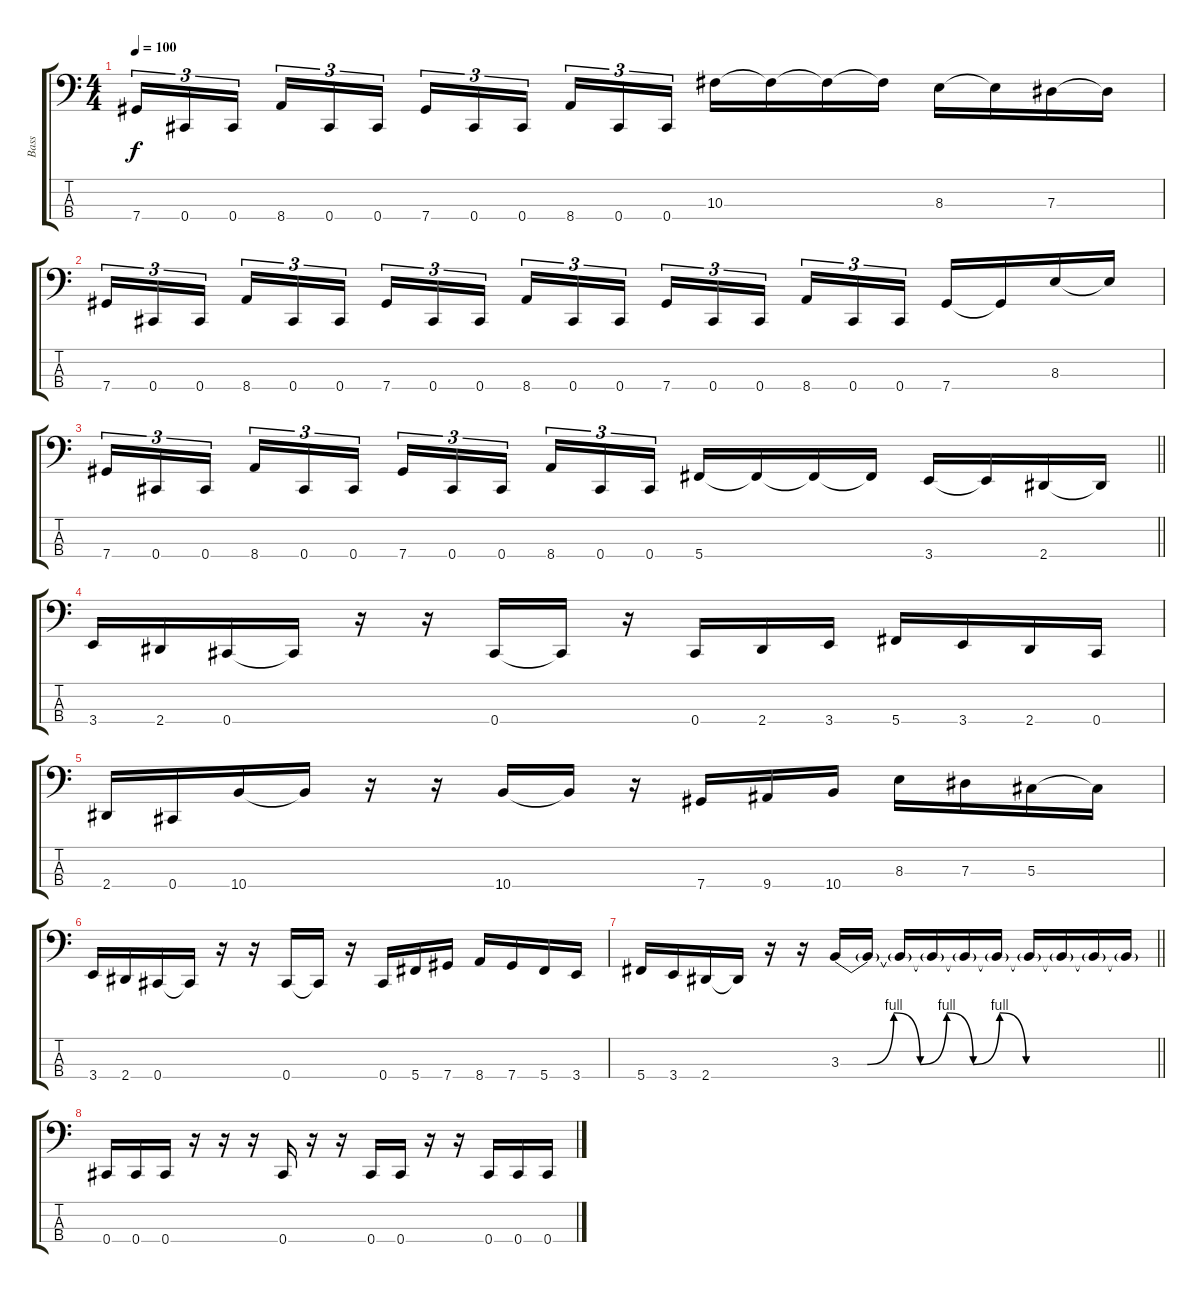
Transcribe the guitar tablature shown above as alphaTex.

\track ("Bass" "Bass") {instrument slapbass1}
\staff {score tabs}
\tuning (Gb2 Db2 Ab1 Db1) {hide}
\ts (4 4)
\tempo 100
\clef f4
\ks c
7.4.16{tu (3 2) dy f} 0.4.16{tu (3 2)} 0.4.16{tu (3 2) beam splitsecondary} 8.4.16{tu (3 2)} 0.4.16{tu (3 2)} 0.4.16{tu (3 2)} 7.4.16{tu (3 2)} 0.4.16{tu (3 2)} 0.4.16{tu (3 2) beam splitsecondary} 8.4.16{tu (3 2)} 0.4.16{tu (3 2)} 0.4.16{tu (3 2)} 10.3.16 10.3{t}.16 10.3{t}.16 10.3{t}.16 8.3.16 8.3{t}.16 7.3.16 7.3{t}.16 |
7.4.16{tu (3 2)} 0.4.16{tu (3 2)} 0.4.16{tu (3 2) beam splitsecondary} 8.4.16{tu (3 2)} 0.4.16{tu (3 2)} 0.4.16{tu (3 2)} 7.4.16{tu (3 2)} 0.4.16{tu (3 2)} 0.4.16{tu (3 2) beam splitsecondary} 8.4.16{tu (3 2)} 0.4.16{tu (3 2)} 0.4.16{tu (3 2)} 7.4.16{tu (3 2)} 0.4.16{tu (3 2)} 0.4.16{tu (3 2) beam splitsecondary} 8.4.16{tu (3 2)} 0.4.16{tu (3 2)} 0.4.16{tu (3 2)} 7.4.16 7.4{t}.16 8.3.16 8.3{t}.16 |
\barLineRight lightlight
7.4.16{tu (3 2)} 0.4.16{tu (3 2)} 0.4.16{tu (3 2) beam splitsecondary} 8.4.16{tu (3 2)} 0.4.16{tu (3 2)} 0.4.16{tu (3 2)} 7.4.16{tu (3 2)} 0.4.16{tu (3 2)} 0.4.16{tu (3 2) beam splitsecondary} 8.4.16{tu (3 2)} 0.4.16{tu (3 2)} 0.4.16{tu (3 2)} 5.4.16 5.4{t}.16 5.4{t}.16 5.4{t}.16 3.4.16 3.4{t}.16 2.4.16 2.4{t}.16 |
3.4.16 2.4.16 0.4.16 0.4{t}.16 r.16 r.16 0.4.16 0.4{t}.16 r.16 0.4.16 2.4.16 3.4.16 5.4.16 3.4.16 2.4.16 0.4.16 |
2.4.16 0.4.16 10.4.16 10.4{t}.16 r.16 r.16 10.4.16 10.4{t}.16 r.16 7.4.16 9.4.16 10.4.16 8.3.16 7.3.16 5.3.16 5.3{t}.16 |
3.4.16 2.4.16 0.4.16 0.4{t}.16 r.16 r.16 0.4.16 0.4{t}.16 r.16 0.4.16 5.4.16 7.4.16 8.4.16 7.4.16 5.4.16 3.4.16 |
\barLineRight lightlight
5.4.16 3.4.16 2.4.16 2.4{t}.16 r.16 r.16 3.3{be (custom 0 0 5 0 10 4 15 0 20 4 25 0 30 4 35 0 60 0)}.16 3.3{t}.16 3.3{t}.16 3.3{t}.16 3.3{t}.16 3.3{t}.16 3.3{t}.16 3.3{t}.16 3.3{t}.16 3.3{t}.16 |
0.4.16 0.4.16 0.4.16 r.16 r.16 r.16 0.4.16 r.16 r.16 0.4.16 0.4.16 r.16 r.16 0.4.16 0.4.16 0.4.16
